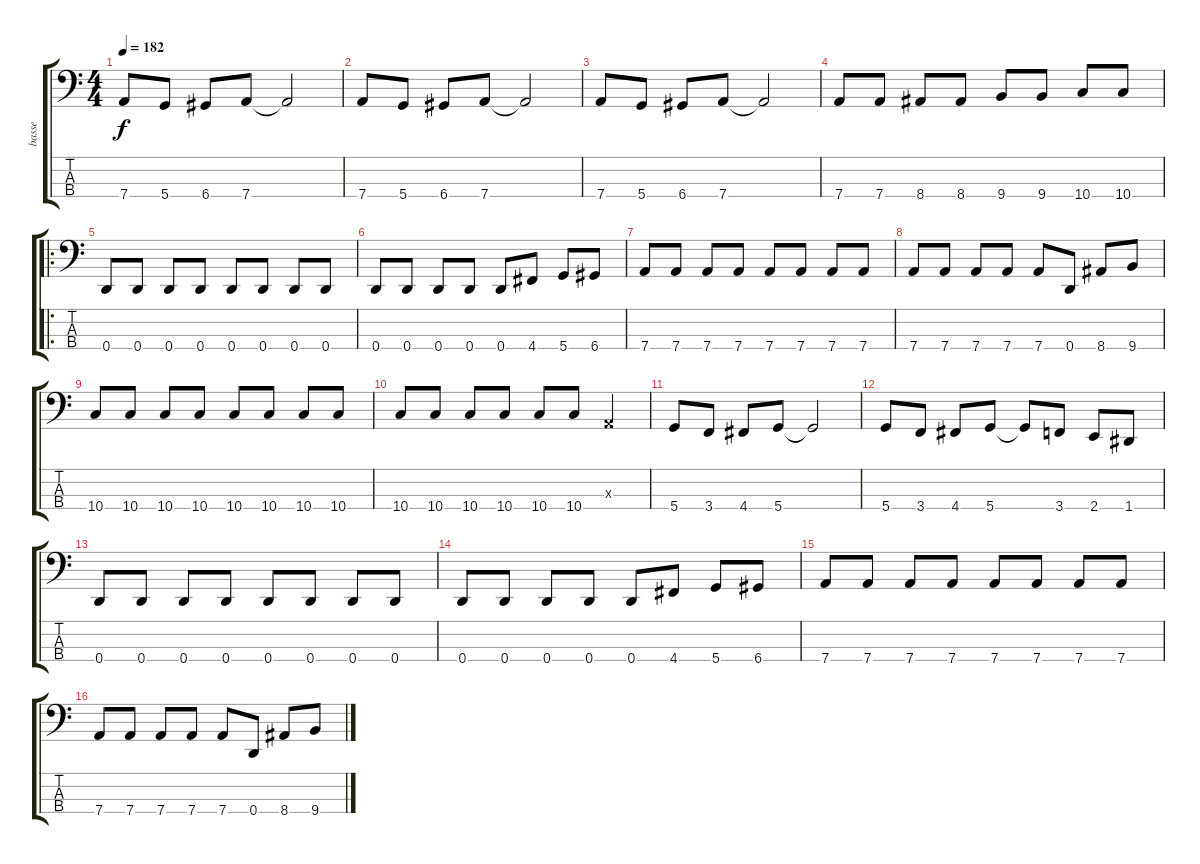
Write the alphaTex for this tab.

\track ("basse" "basse") {instrument electricbasspick}
\staff {score tabs}
\tuning (G2 D2 A1 D1) {hide}
\ts (4 4)
\tempo 182
\clef f4
\ks c
7.4.8{dy f} 5.4.8 6.4.8 7.4.8 7.4{t}.2 |
7.4.8 5.4.8 6.4.8 7.4.8 7.4{t}.2 |
7.4.8 5.4.8 6.4.8 7.4.8 7.4{t}.2 |
7.4.8 7.4.8 8.4.8 8.4.8 9.4.8 9.4.8 10.4.8 10.4.8 |
\ro
0.4.8 0.4.8 0.4.8 0.4.8 0.4.8 0.4.8 0.4.8 0.4.8 |
0.4.8 0.4.8 0.4.8 0.4.8 0.4.8 4.4.8 5.4.8 6.4.8 |
7.4.8 7.4.8 7.4.8 7.4.8 7.4.8 7.4.8 7.4.8 7.4.8 |
7.4.8 7.4.8 7.4.8 7.4.8 7.4.8 0.4.8 8.4.8 9.4.8 |
10.4.8 10.4.8 10.4.8 10.4.8 10.4.8 10.4.8 10.4.8 10.4.8 |
10.4.8 10.4.8 10.4.8 10.4.8 10.4.8 10.4.8 0.3{x}.4 |
5.4.8 3.4.8 4.4.8 5.4.8 5.4{t}.2 |
5.4.8 3.4.8 4.4.8 5.4.8 5.4{t}.8 3.4.8 2.4.8 1.4.8 |
0.4.8 0.4.8 0.4.8 0.4.8 0.4.8 0.4.8 0.4.8 0.4.8 |
0.4.8 0.4.8 0.4.8 0.4.8 0.4.8 4.4.8 5.4.8 6.4.8 |
7.4.8 7.4.8 7.4.8 7.4.8 7.4.8 7.4.8 7.4.8 7.4.8 |
7.4.8 7.4.8 7.4.8 7.4.8 7.4.8 0.4.8 8.4.8 9.4.8
